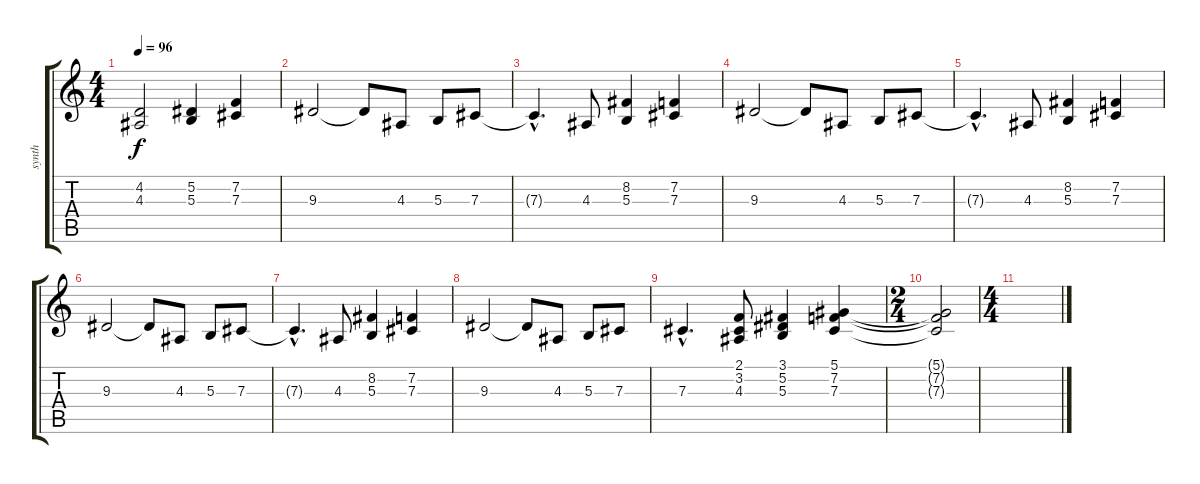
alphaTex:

\track ("synth" "synth") {instrument stringensemble1}
\staff {score tabs}
\tuning (Eb4 Bb3 Gb3 Db3 Ab2 Eb2) {hide}
\ts (4 4)
\tempo 96
\clef g2
\ks c
(4.2 4.3).2{dy f} (5.2 5.3).4 (7.2 7.3).4 |
9.3.2 9.3{t}.8 4.3.8 5.3.8 7.3.8 |
7.3{hac t}.4{d} 4.3.8 (8.2 5.3).4 (7.2 7.3).4 |
9.3.2 9.3{t}.8 4.3.8 5.3.8 7.3.8 |
7.3{hac t}.4{d} 4.3.8 (8.2 5.3).4 (7.2 7.3).4 |
9.3.2 9.3{t}.8 4.3.8 5.3.8 7.3.8 |
7.3{hac t}.4{d} 4.3.8 (8.2 5.3).4 (7.2 7.3).4 |
9.3.2 9.3{t}.8 4.3.8 5.3.8 7.3.8 |
7.3{hac}.4{d} (2.1 3.2 4.3).8 (3.1 5.2 5.3).4 (5.1 7.2 7.3).4 |
\ts (2 4)
(5.1{t} 7.2{t} 7.3{t}).2 |
\ts (4 4)
